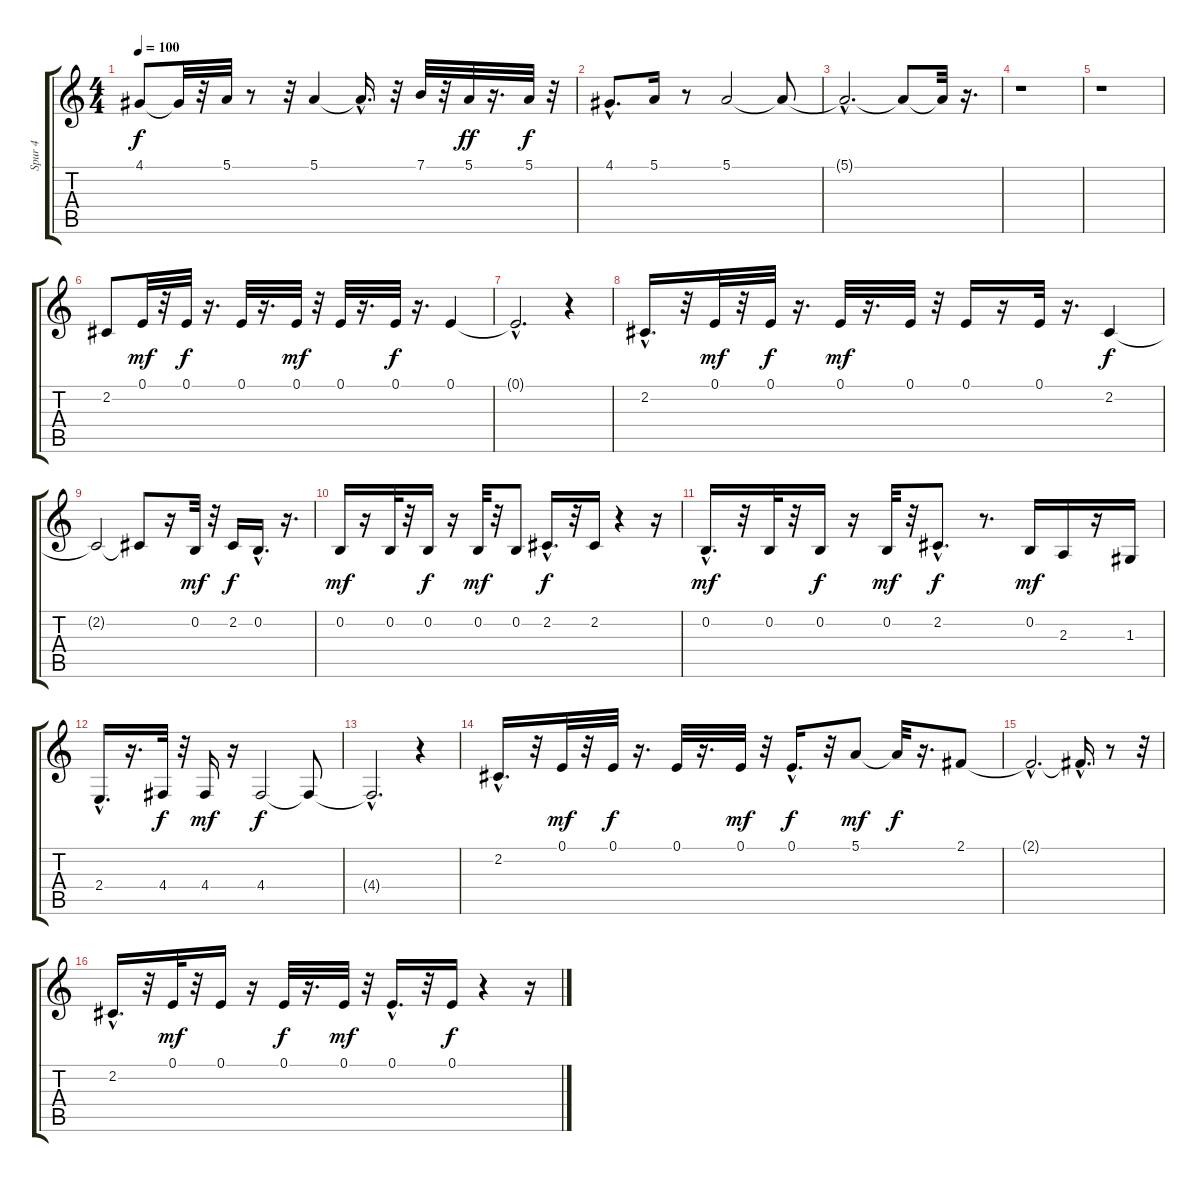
\track ("Spur 4" "Spur 4") {instrument pad7halo}
\staff {score tabs}
\tuning (E4 B3 G3 D3 A2 E2) {hide}
\ts (4 4)
\tempo 100
\clef g2
\ks c
4.1.8{dy f} 4.1{t}.32 r.32 5.1.32 r.8 r.32 5.1.4 5.1{hac t}.16{d} r.32 7.1.32 r.32 5.1.32{dy ff} r.16{d} 5.1.32{dy f} r.32 |
4.1{hac}.8{d} 5.1.16 r.8 5.1.2 5.1{t}.8 |
5.1{hac t}.2{d} 5.1{t}.8 5.1{t}.32 r.16{d} |
r.1 |
r.1 |
2.2.8 0.1.32{dy mf} r.32 0.1.32{dy f} r.16{d} 0.1.32 r.16{d} 0.1.32{dy mf} r.32 0.1.32 r.16{d} 0.1.32{dy f} r.16{d} 0.1.4 |
0.1{hac t}.2{d} r.4 |
2.2{hac}.16{d} r.32 0.1.32{dy mf} r.32 0.1.32{dy f} r.16{d} 0.1.32{dy mf} r.16{d} 0.1.32 r.32 0.1.16 r.16 0.1.32 r.16{d} 2.2.4{dy f} |
2.2{t}.2 2.2{t}.8 r.16 0.2.32{dy mf} r.32 2.2.16{dy f} 0.2{hac}.16{d} r.16{d} |
0.2.16{dy mf} r.16 0.2.32 r.32 0.2.16{dy f} r.16 0.2.32{dy mf} r.32 0.2.8 2.2{hac}.16{d dy f} r.32 2.2.16 r.4 r.16 |
0.2{hac}.16{d dy mf} r.32 0.2.32 r.32 0.2.16{dy f} r.16 0.2.32{dy mf} r.32 2.2{hac}.8{d dy f} r.8{d} 0.2.16{dy mf} 2.3.16 r.16 1.3.16 |
2.4{hac}.16{d} r.16{d} 4.4.32{dy f} r.32 4.4.16{dy mf} r.16 4.4.2{dy f} 4.4{t}.8 |
4.4{hac t}.2{d} r.4 |
2.2{hac}.16{d} r.32 0.1.32{dy mf} r.32 0.1.32{dy f} r.16{d} 0.1.32 r.16{d} 0.1.32{dy mf} r.32 0.1{hac}.16{d dy f} r.32 5.1.8{dy mf} 5.1{t}.32{dy f} r.16{d} 2.1.8 |
2.1{hac t}.2{d} 2.1{hac t}.16{d} r.8 r.32 |
2.2{hac}.16{d} r.32 0.1.32{dy mf} r.32 0.1.16 r.16 0.1.32{dy f} r.16{d} 0.1.32{dy mf} r.32 0.1{hac}.16{d} r.32 0.1.16{dy f} r.4 r.16
